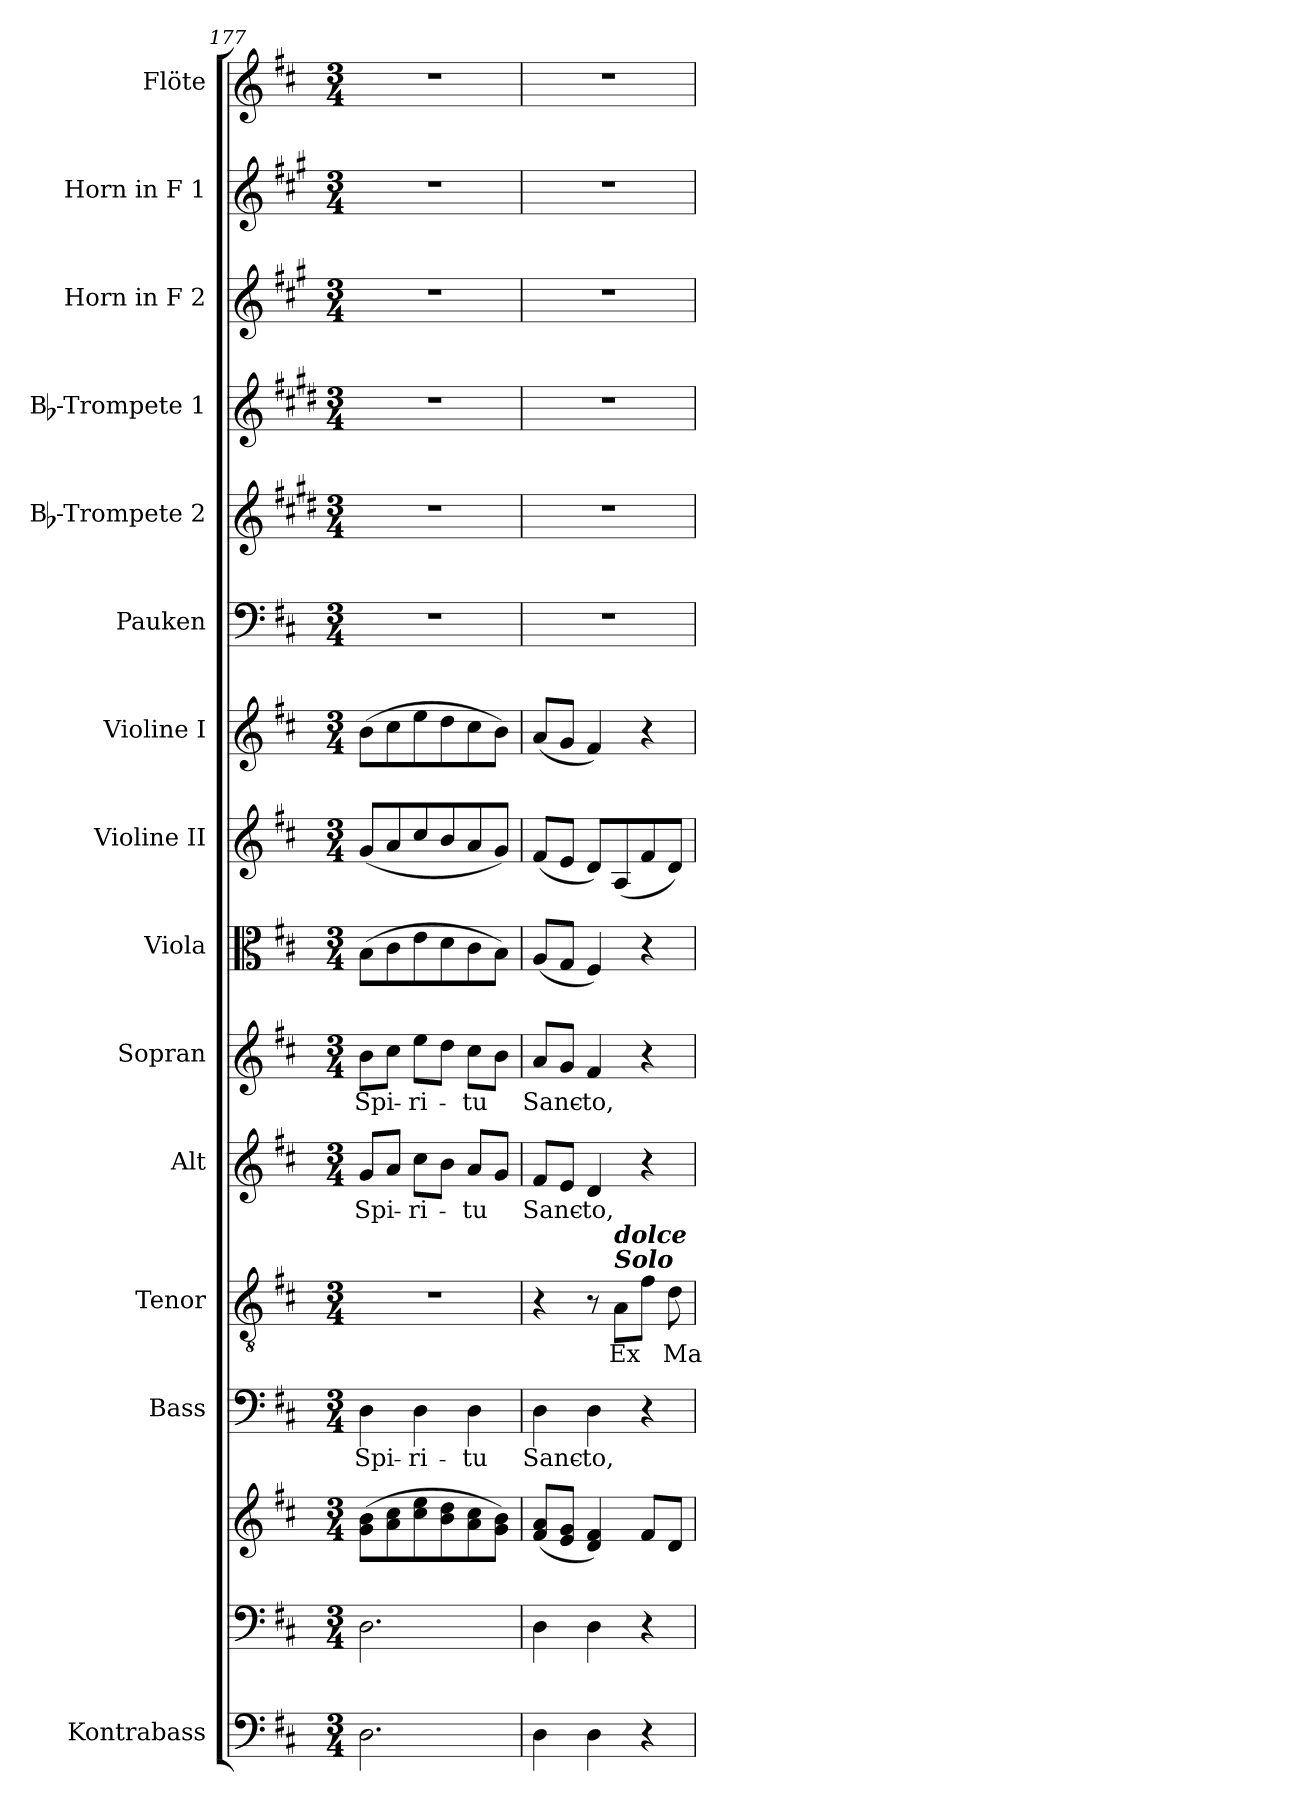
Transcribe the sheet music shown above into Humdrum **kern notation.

**kern	**kern	**kern	**kern	**text	**kern	**text	**kern	**text	**kern	**text	**kern	**kern	**kern	**kern	**kern	**kern	**kern	**kern	**kern
*part15	*part14	*part14	*part13	*part13	*part12	*part12	*part11	*part11	*part10	*part10	*part9	*part8	*part7	*part6	*part5	*part4	*part3	*part2	*part1
*staff16	*staff15	*staff14	*staff13	*staff13	*staff12	*staff12	*staff11	*staff11	*staff10	*staff10	*staff9	*staff8	*staff7	*staff6	*staff5	*staff4	*staff3	*staff2	*staff1
*I"Kontrabass	*	*	*I"Bass	*	*I"Tenor	*	*I"Alt	*	*I"Sopran	*	*I"Viola	*I"Violine II	*I"Violine I	*I"Pauken	*I"Bb-Trompete 2	*I"Bb-Trompete 1	*I"Horn in F 2	*I"Horn in F 1	*I"Flöte
*I'Kb.	*	*	*I'B.	*	*I'T.	*	*I'A.	*	*I'S.	*	*I'Vla.	*I'Vl. II	*I'Vl. I	*I'Pk.	*I'Bb Trp. 2	*I'Bb Trp. 1	*	*	*I'Fl.
*clefF4	*clefF4	*clefG2	*clefF4	*	*clefGv2	*	*clefG2	*	*clefG2	*	*clefC3	*clefG2	*clefG2	*clefF4	*clefG2	*clefG2	*clefG2	*clefG2	*clefG2
*ITrd7c12	*	*	*	*	*	*	*	*	*	*	*	*	*	*	*ITrd1c2	*ITrd1c2	*ITrd4c7	*ITrd4c7	*
*k[f#c#]	*k[f#c#]	*k[f#c#]	*k[f#c#]	*	*k[f#c#]	*	*k[f#c#]	*	*k[f#c#]	*	*k[f#c#]	*k[f#c#]	*k[f#c#]	*k[f#c#]	*k[f#c#]	*k[f#c#]	*k[f#c#]	*k[f#c#]	*k[f#c#]
*D:	*D:	*D:	*D:	*	*D:	*	*D:	*	*D:	*	*D:	*D:	*D:	*D:	*D:	*D:	*D:	*D:	*D:
*M3/4	*M3/4	*M3/4	*M3/4	*	*M3/4	*	*M3/4	*	*M3/4	*	*M3/4	*M3/4	*M3/4	*M3/4	*M3/4	*M3/4	*M3/4	*M3/4	*M3/4
=177	=177	=177	=177	=177	=177	=177	=177	=177	=177	=177	=177	=177	=177	=177	=177	=177	=177	=177	=177
!	!	!	!	!LO:LY:b	!	!	!	!LO:LY:b	!	!LO:LY:b	!	!	!	!	!	!	!	!	!
2.DD\	2.D\	(>8g\ 8b\L	4D\	Spi-	2.r	.	8g/L	Spi-	8b\L	Spi-	(>8B\L	(<8g/L	(>8b\L	2.r	2.r	2.r	2.r	2.r	2.r
.	.	8a\ 8cc#\	.	.	.	.	8a/J	.	8cc#\J	.	8c#\	8a/	8cc#\	.	.	.	.	.	.
!	!	!	!	!LO:LY:b	!	!	!	!LO:LY:b	!	!LO:LY:b	!	!	!	!	!	!	!	!	!
.	.	8cc#\ 8ee\	4D\	-ri-	.	.	8cc#\L	-ri-	8ee\L	-ri-	8e\	8cc#/	8ee\	.	.	.	.	.	.
.	.	8b\ 8dd\	.	.	.	.	8b\J	.	8dd\J	.	8d\	8b/	8dd\	.	.	.	.	.	.
!	!	!	!	!LO:LY:b	!	!	!	!LO:LY:b	!	!LO:LY:b	!	!	!	!	!	!	!	!	!
.	.	8a\ 8cc#\	4D\	-tu	.	.	8a/L	-tu	8cc#\L	-tu	8c#\	8a/	8cc#\	.	.	.	.	.	.
.	.	8g\ 8b\J)	.	.	.	.	8g/J	.	8b\J	.	8B\J)	8g/J)	8b\J)	.	.	.	.	.	.
=178	=178	=178	=178	=178	=178	=178	=178	=178	=178	=178	=178	=178	=178	=178	=178	=178	=178	=178	=178
!	!	!	!	!LO:LY:b	!	!	!	!LO:LY:b	!	!LO:LY:b	!	!	!	!	!	!	!	!	!
4DD\	4D\	(<8f#/ 8a/L	4D\	Sanc-	4r	.	8f#/L	Sanc-	8a/L	Sanc-	(<8A/L	(<8f#/L	(<8a/L	2.r	2.r	2.r	2.r	2.r	2.r
.	.	8e/ 8g/J	.	.	.	.	8e/J	.	8g/J	.	8G/J	8e/J	8g/J	.	.	.	.	.	.
!	!	!	!	!LO:LY:b	!	!	!	!LO:LY:b	!	!LO:LY:b	!	!	!	!	!	!	!	!	!
4DD\	4D\	4d/ 4f#/)	4D\	-to,	8r	.	4d/	-to,	4f#/	-to,	4F#/)	8d/L)	4f#/)	.	.	.	.	.	.
!	!	!	!	!	!LO:TX:a:Bi:t=Solo	!	!	!	!	!	!	!	!	!	!	!	!	!	!
!	!	!	!	!	!LO:TX:a:Bi:t=dolce	!	!	!	!	!	!	!	!	!	!	!	!	!	!
!	!	!	!	!	!	!LO:LY:b	!	!	!	!	!	!	!	!	!	!	!	!	!
.	.	.	.	.	8A\L	Ex	.	.	.	.	.	(<8A/	.	.	.	.	.	.	.
4r	4r	8f#/L	4r	.	8f#\J	.	4r	.	4r	.	4r	8f#/	4r	.	.	.	.	.	.
!	!	!	!	!	!	!LO:LY:b	!	!	!	!	!	!	!	!	!	!	!	!	!
.	.	8d/J	.	.	8d\	Ma-	.	.	.	.	.	8d/J)	.	.	.	.	.	.	.
=	=	=	=	=	=	=	=	=	=	=	=	=	=	=	=	=	=	=	=
*-	*-	*-	*-	*-	*-	*-	*-	*-	*-	*-	*-	*-	*-	*-	*-	*-	*-	*-	*-
